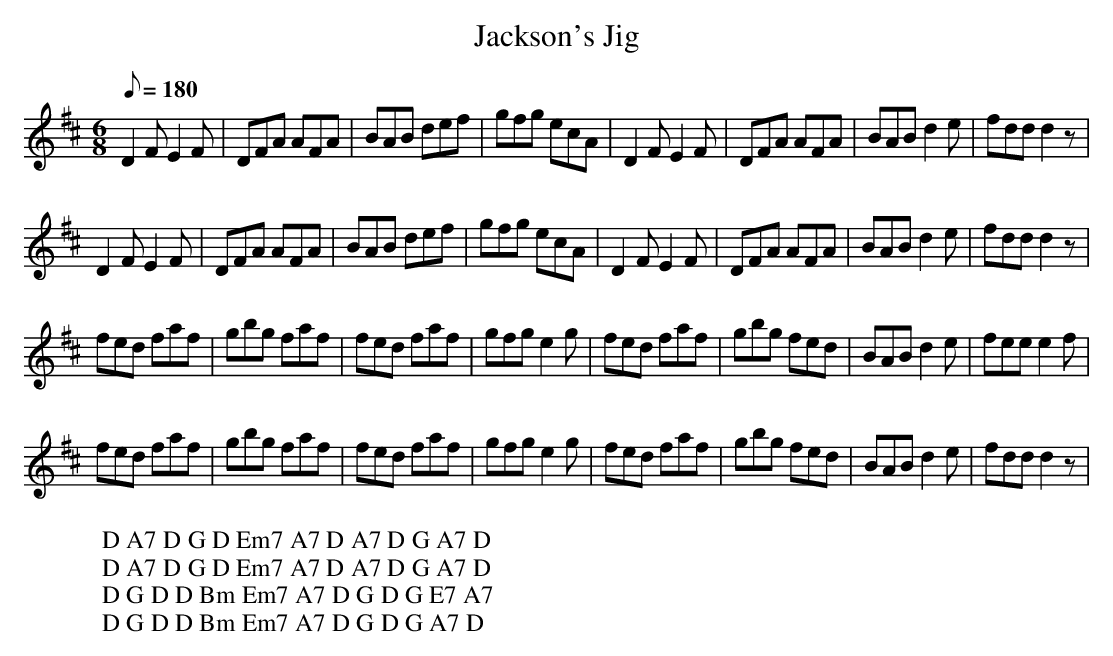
X:1
T:Jackson's Jig
M:6/8
L:1/8
Q:180
K:D
D2F E2F|DFA AFA|BAB def|gfg ecA|D2F E2F|DFA AFA|BAB d2e|fdd d2z|
W:D A7 D G D Em7 A7 D A7 D G A7 D
D2F E2F|DFA AFA|BAB def|gfg ecA|D2F E2F|DFA AFA|BAB d2e|fdd d2z|
W:D A7 D G D Em7 A7 D A7 D G A7 D
fed faf|gbg faf|fed faf|gfg e2g|fed faf|gbg fed|BAB d2e|fee e2f|
W:D G D D Bm Em7 A7 D G D G E7 A7
fed faf|gbg faf|fed faf|gfg e2g|fed faf|gbg fed|BAB d2e|fdd d2z|
W:D G D D Bm Em7 A7 D G D G A7 D
